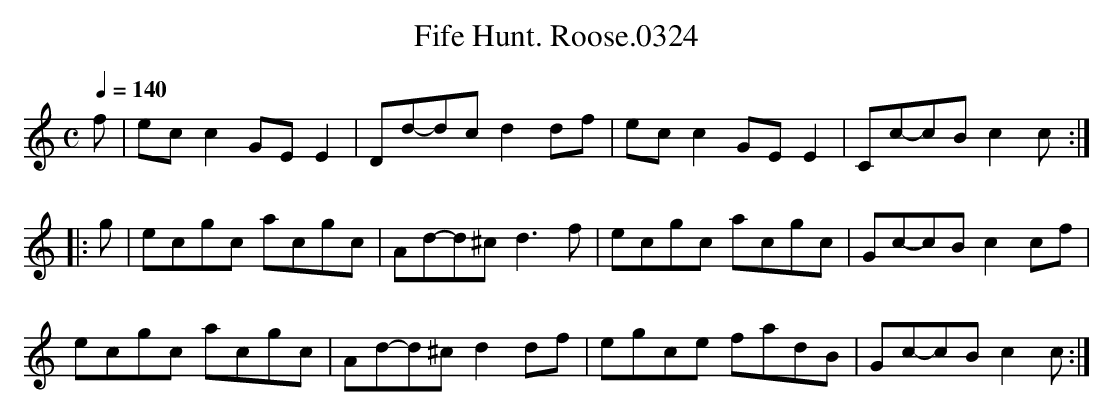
X:1
T:Fife Hunt. Roose.0324
M:C
L:1/8
Q:1/4=140
K:C
f|ec c2 GE E2|Dd-dc d2 df|ec c2 GE E2|Cc-cB c2c :|
|: g|ecgc acgc|Ad-d^c d3f|ecgc acgc|Gc-cB c2 cf|
ecgc acgc|Ad-d^c d2 df|egce fadB|Gc-cB c2c :|
